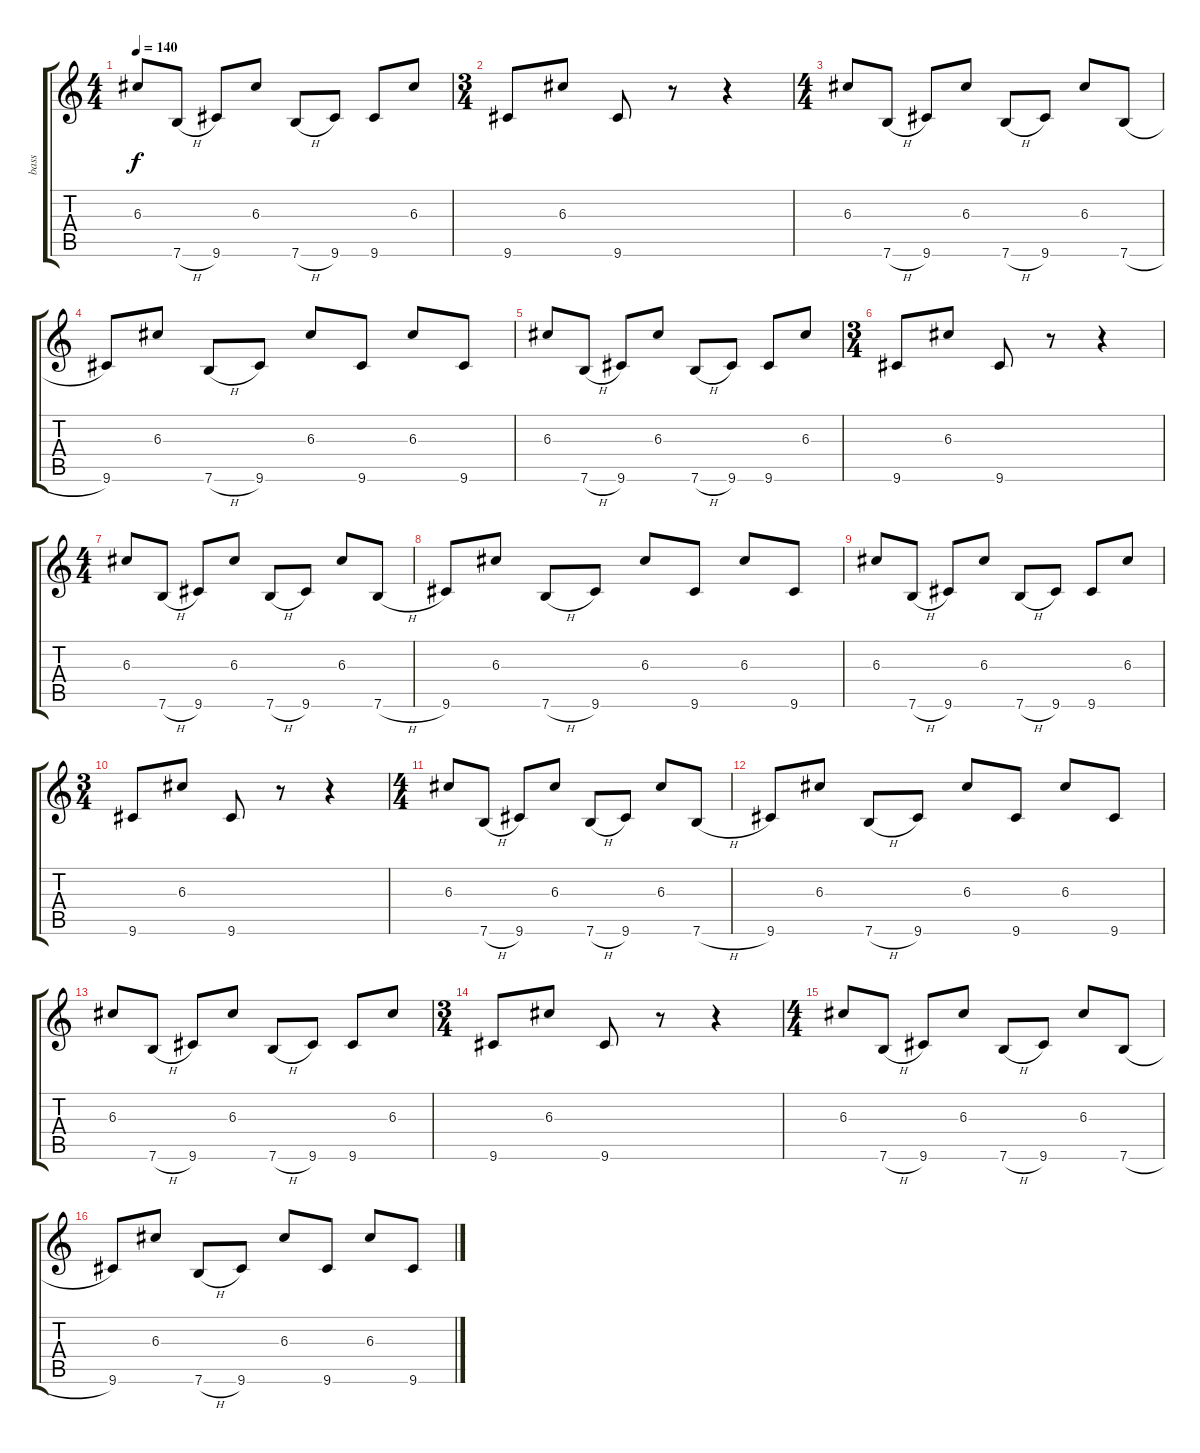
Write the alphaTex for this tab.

\track ("bass" "bass") {instrument electricbasspick}
\staff {score tabs}
\tuning (E4 B3 G3 D3 A2 E2) {hide}
\ts (4 4)
\tempo 140
\clef g2
\ks c
6.3.8{dy f} 7.6{h}.8 9.6.8 6.3.8 7.6{h}.8 9.6.8 9.6.8 6.3.8 |
\ts (3 4)
9.6.8 6.3.8 9.6.8 r.8 r.4 |
\ts (4 4)
6.3.8 7.6{h}.8 9.6.8 6.3.8 7.6{h}.8 9.6.8 6.3.8 7.6{h}.8 |
9.6.8 6.3.8 7.6{h}.8 9.6.8 6.3.8 9.6.8 6.3.8 9.6.8 |
6.3.8 7.6{h}.8 9.6.8 6.3.8 7.6{h}.8 9.6.8 9.6.8 6.3.8 |
\ts (3 4)
9.6.8 6.3.8 9.6.8 r.8 r.4 |
\ts (4 4)
6.3.8 7.6{h}.8 9.6.8 6.3.8 7.6{h}.8 9.6.8 6.3.8 7.6{h}.8 |
9.6.8 6.3.8 7.6{h}.8 9.6.8 6.3.8 9.6.8 6.3.8 9.6.8 |
6.3.8 7.6{h}.8 9.6.8 6.3.8 7.6{h}.8 9.6.8 9.6.8 6.3.8 |
\ts (3 4)
9.6.8 6.3.8 9.6.8 r.8 r.4 |
\ts (4 4)
6.3.8 7.6{h}.8 9.6.8 6.3.8 7.6{h}.8 9.6.8 6.3.8 7.6{h}.8 |
9.6.8 6.3.8 7.6{h}.8 9.6.8 6.3.8 9.6.8 6.3.8 9.6.8 |
6.3.8 7.6{h}.8 9.6.8 6.3.8 7.6{h}.8 9.6.8 9.6.8 6.3.8 |
\ts (3 4)
9.6.8 6.3.8 9.6.8 r.8 r.4 |
\ts (4 4)
6.3.8 7.6{h}.8 9.6.8 6.3.8 7.6{h}.8 9.6.8 6.3.8 7.6{h}.8 |
9.6.8 6.3.8 7.6{h}.8 9.6.8 6.3.8 9.6.8 6.3.8 9.6.8
